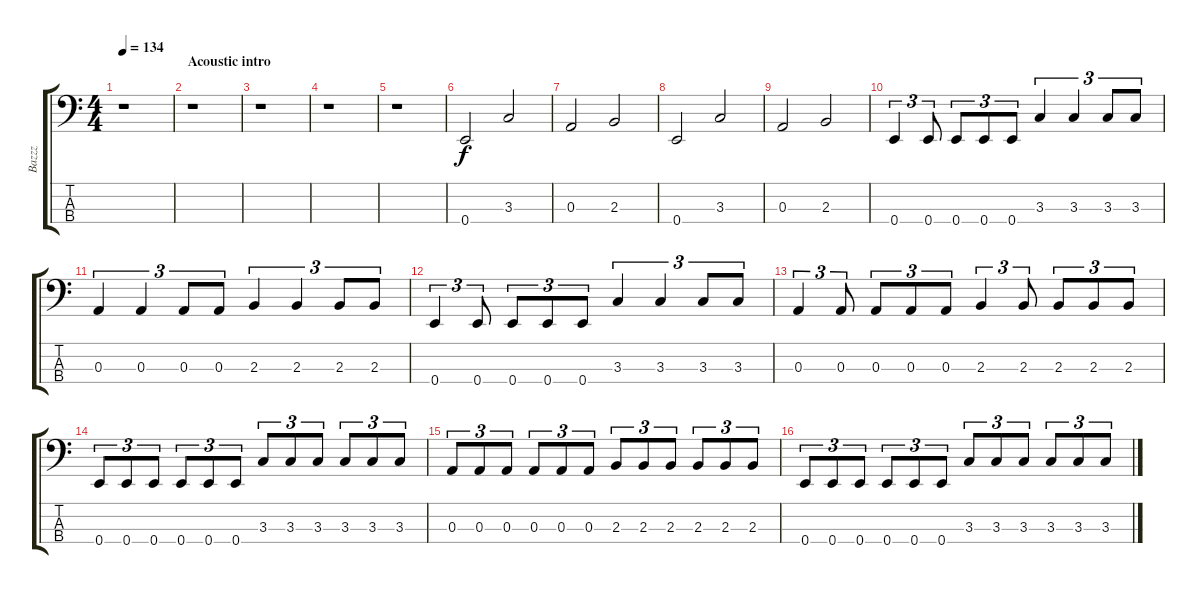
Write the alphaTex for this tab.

\track ("Bazzz" "Bazzz") {instrument electricbasspick}
\staff {score tabs}
\tuning (G2 D2 A1 E1) {hide}
\ts (4 4)
\tempo 134
\clef f4
\ks c
r.1{dy f instrument electricbasspick} |
\section ("" "Acoustic intro")
r.1 |
r.1 |
r.1 |
r.1 |
0.4.2 3.3.2 |
0.3.2 2.3.2 |
0.4.2 3.3.2 |
0.3.2 2.3.2 |
0.4.4{tu (3 2)} 0.4.8{tu (3 2)} 0.4.8{tu (3 2)} 0.4.8{tu (3 2)} 0.4.8{tu (3 2)} 3.3.4{tu (3 2)} 3.3.4{tu (3 2)} 3.3.8{tu (3 2)} 3.3.8{tu (3 2)} |
0.3.4{tu (3 2)} 0.3.4{tu (3 2)} 0.3.8{tu (3 2)} 0.3.8{tu (3 2)} 2.3.4{tu (3 2)} 2.3.4{tu (3 2)} 2.3.8{tu (3 2)} 2.3.8{tu (3 2)} |
0.4.4{tu (3 2)} 0.4.8{tu (3 2)} 0.4.8{tu (3 2)} 0.4.8{tu (3 2)} 0.4.8{tu (3 2)} 3.3.4{tu (3 2)} 3.3.4{tu (3 2)} 3.3.8{tu (3 2)} 3.3.8{tu (3 2)} |
0.3.4{tu (3 2)} 0.3.8{tu (3 2)} 0.3.8{tu (3 2)} 0.3.8{tu (3 2)} 0.3.8{tu (3 2)} 2.3.4{tu (3 2)} 2.3.8{tu (3 2)} 2.3.8{tu (3 2)} 2.3.8{tu (3 2)} 2.3.8{tu (3 2)} |
0.4.8{tu (3 2)} 0.4.8{tu (3 2)} 0.4.8{tu (3 2)} 0.4.8{tu (3 2)} 0.4.8{tu (3 2)} 0.4.8{tu (3 2)} 3.3.8{tu (3 2)} 3.3.8{tu (3 2)} 3.3.8{tu (3 2)} 3.3.8{tu (3 2)} 3.3.8{tu (3 2)} 3.3.8{tu (3 2)} |
0.3.8{tu (3 2)} 0.3.8{tu (3 2)} 0.3.8{tu (3 2)} 0.3.8{tu (3 2)} 0.3.8{tu (3 2)} 0.3.8{tu (3 2)} 2.3.8{tu (3 2)} 2.3.8{tu (3 2)} 2.3.8{tu (3 2)} 2.3.8{tu (3 2)} 2.3.8{tu (3 2)} 2.3.8{tu (3 2)} |
0.4.8{tu (3 2)} 0.4.8{tu (3 2)} 0.4.8{tu (3 2)} 0.4.8{tu (3 2)} 0.4.8{tu (3 2)} 0.4.8{tu (3 2)} 3.3.8{tu (3 2)} 3.3.8{tu (3 2)} 3.3.8{tu (3 2)} 3.3.8{tu (3 2)} 3.3.8{tu (3 2)} 3.3.8{tu (3 2)}
